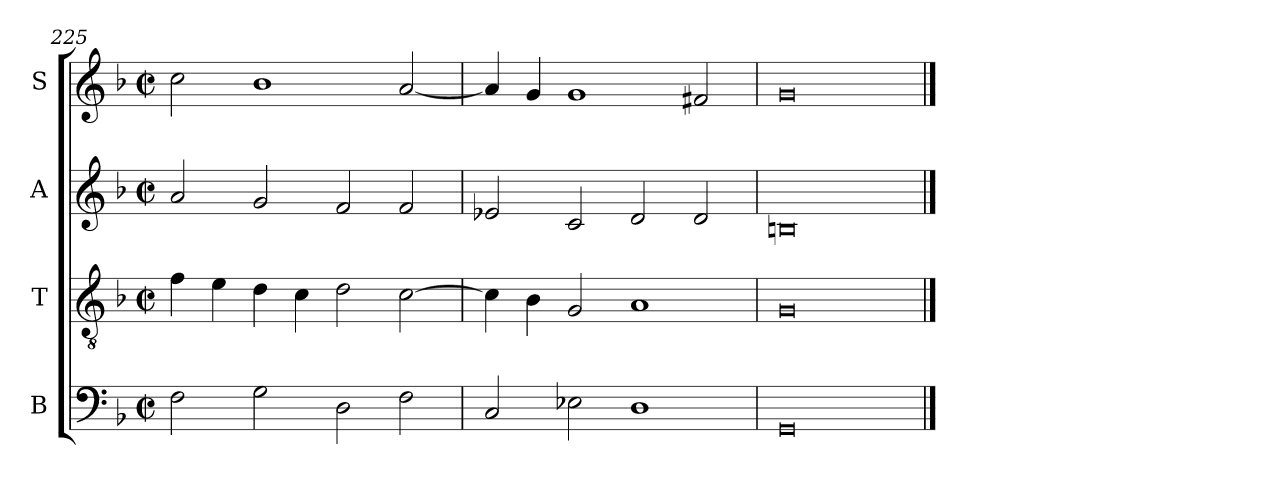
**kern	**kern	**kern	**kern
*part4	*part3	*part2	*part1
*staff4	*staff3	*staff2	*staff1
*I"B	*I"T	*I"A	*I"S
*I'B	*I'T	*I'A	*I'S
*clefF4	*clefGv2	*clefG2	*clefG2
*k[b-]	*k[b-]	*k[b-]	*k[b-]
*F:	*F:	*F:	*F:
*M2/2	*M2/2	*M2/2	*M2/2
*met(c|)	*met(c|)	*met(c|)	*met(c|)
=225	=225	=225	=225
2F\	4f\	2a/	2cc\
.	4e\	.	.
2G\	4d\	2g/	1b-
.	4c\	.	.
2D\	2d\	2f/	.
2F\	[>2c\	2f/	[<2a/
=226	=226	=226	=226
2C/	4c\]	2e-X/	4a/]
.	4B-\	.	4g/
2E-X\	2G/	2c/	1g
1D	1A	2d/	.
.	.	2d/	2f#/
=227	=227	=227	=227
0GG	0G	0Bn	0g
==	==	==	==
*-	*-	*-	*-
